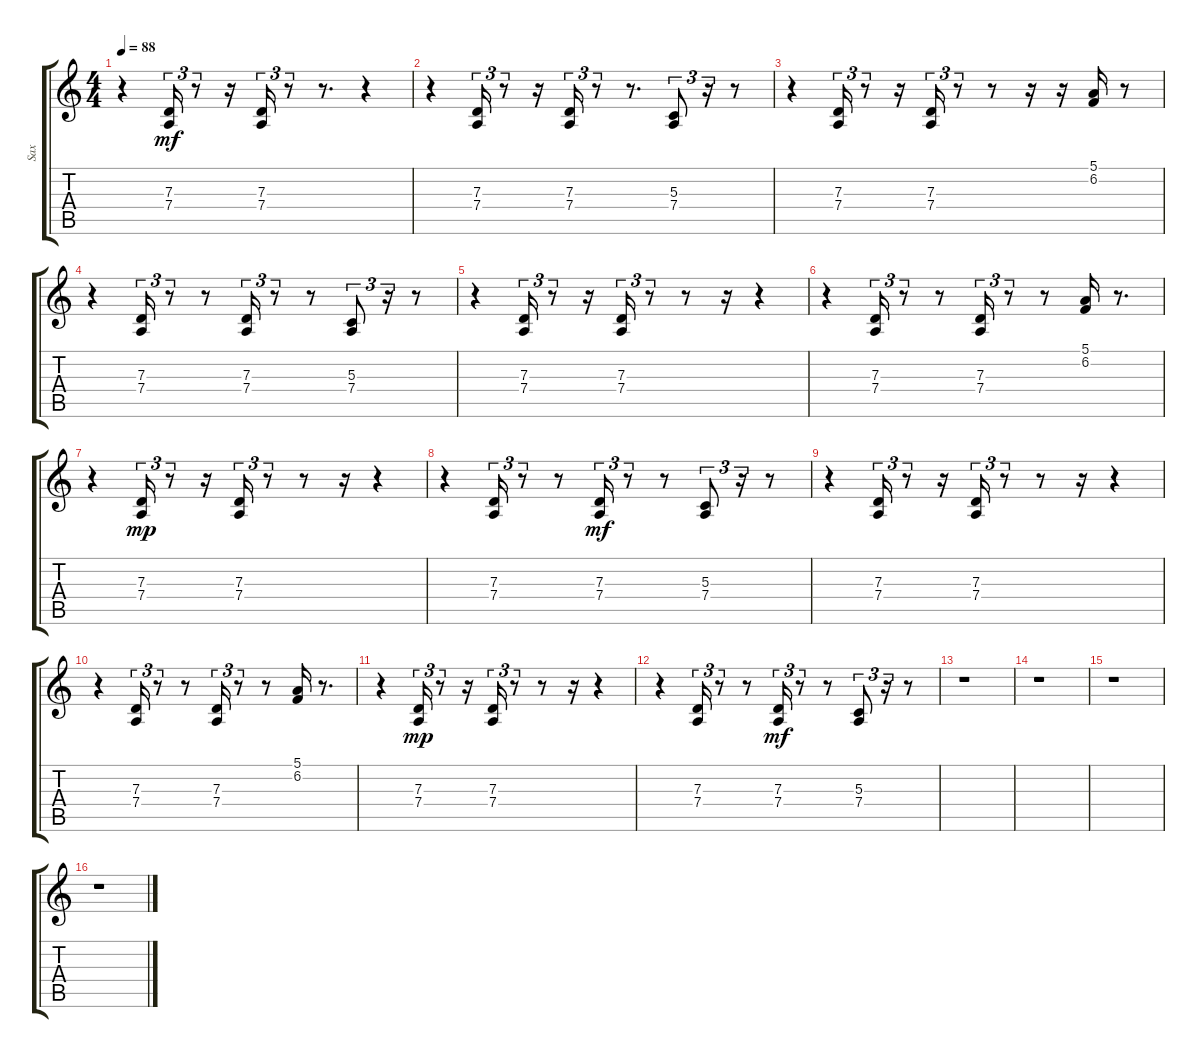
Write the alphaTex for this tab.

\track ("Sax" "Sax") {instrument baritonesax}
\staff {score tabs}
\tuning (E4 B3 G3 D3 A2 E2) {hide}
\ts (4 4)
\tempo 88
\clef g2
\ks c
r.4{dy mf} (7.3 7.4).16{tu (3 2)} r.8{tu (3 2)} r.16 (7.3 7.4).16{tu (3 2)} r.8{tu (3 2)} r.8{d} r.4 |
r.4 (7.3 7.4).16{tu (3 2)} r.8{tu (3 2)} r.16 (7.3 7.4).16{tu (3 2)} r.8{tu (3 2)} r.8{d} (5.3 7.4).8{tu (3 2)} r.16{tu (3 2)} r.8 |
r.4 (7.3 7.4).16{tu (3 2)} r.8{tu (3 2)} r.16 (7.3 7.4).16{tu (3 2)} r.8{tu (3 2)} r.8 r.16 r.16 (5.1 6.2).16 r.8 |
r.4 (7.3 7.4).16{tu (3 2)} r.8{tu (3 2)} r.8 (7.3 7.4).16{tu (3 2)} r.8{tu (3 2)} r.8 (5.3 7.4).8{tu (3 2)} r.16{tu (3 2)} r.8 |
r.4 (7.3 7.4).16{tu (3 2)} r.8{tu (3 2)} r.16 (7.3 7.4).16{tu (3 2)} r.8{tu (3 2)} r.8 r.16 r.4 |
r.4 (7.3 7.4).16{tu (3 2)} r.8{tu (3 2)} r.8 (7.3 7.4).16{tu (3 2)} r.8{tu (3 2)} r.8 (5.1 6.2).16 r.8{d} |
r.4 (7.3 7.4).16{tu (3 2) dy mp} r.8{tu (3 2)} r.16 (7.3 7.4).16{tu (3 2)} r.8{tu (3 2)} r.8 r.16 r.4 |
r.4 (7.3 7.4).16{tu (3 2)} r.8{tu (3 2)} r.8 (7.3 7.4).16{tu (3 2) dy mf} r.8{tu (3 2)} r.8 (5.3 7.4).8{tu (3 2)} r.16{tu (3 2)} r.8 |
r.4{volume 15 balance 14 instrument baritonesax} (7.3 7.4).16{tu (3 2)} r.8{tu (3 2)} r.16 (7.3 7.4).16{tu (3 2)} r.8{tu (3 2)} r.8 r.16 r.4 |
r.4 (7.3 7.4).16{tu (3 2)} r.8{tu (3 2)} r.8 (7.3 7.4).16{tu (3 2)} r.8{tu (3 2)} r.8 (5.1 6.2).16 r.8{d} |
r.4 (7.3 7.4).16{tu (3 2) dy mp} r.8{tu (3 2)} r.16 (7.3 7.4).16{tu (3 2)} r.8{tu (3 2)} r.8 r.16 r.4 |
r.4 (7.3 7.4).16{tu (3 2)} r.8{tu (3 2)} r.8 (7.3 7.4).16{tu (3 2) dy mf} r.8{tu (3 2)} r.8 (5.3 7.4).8{tu (3 2)} r.16{tu (3 2)} r.8 |
r.1 |
r.1 |
r.1 |
r.1
